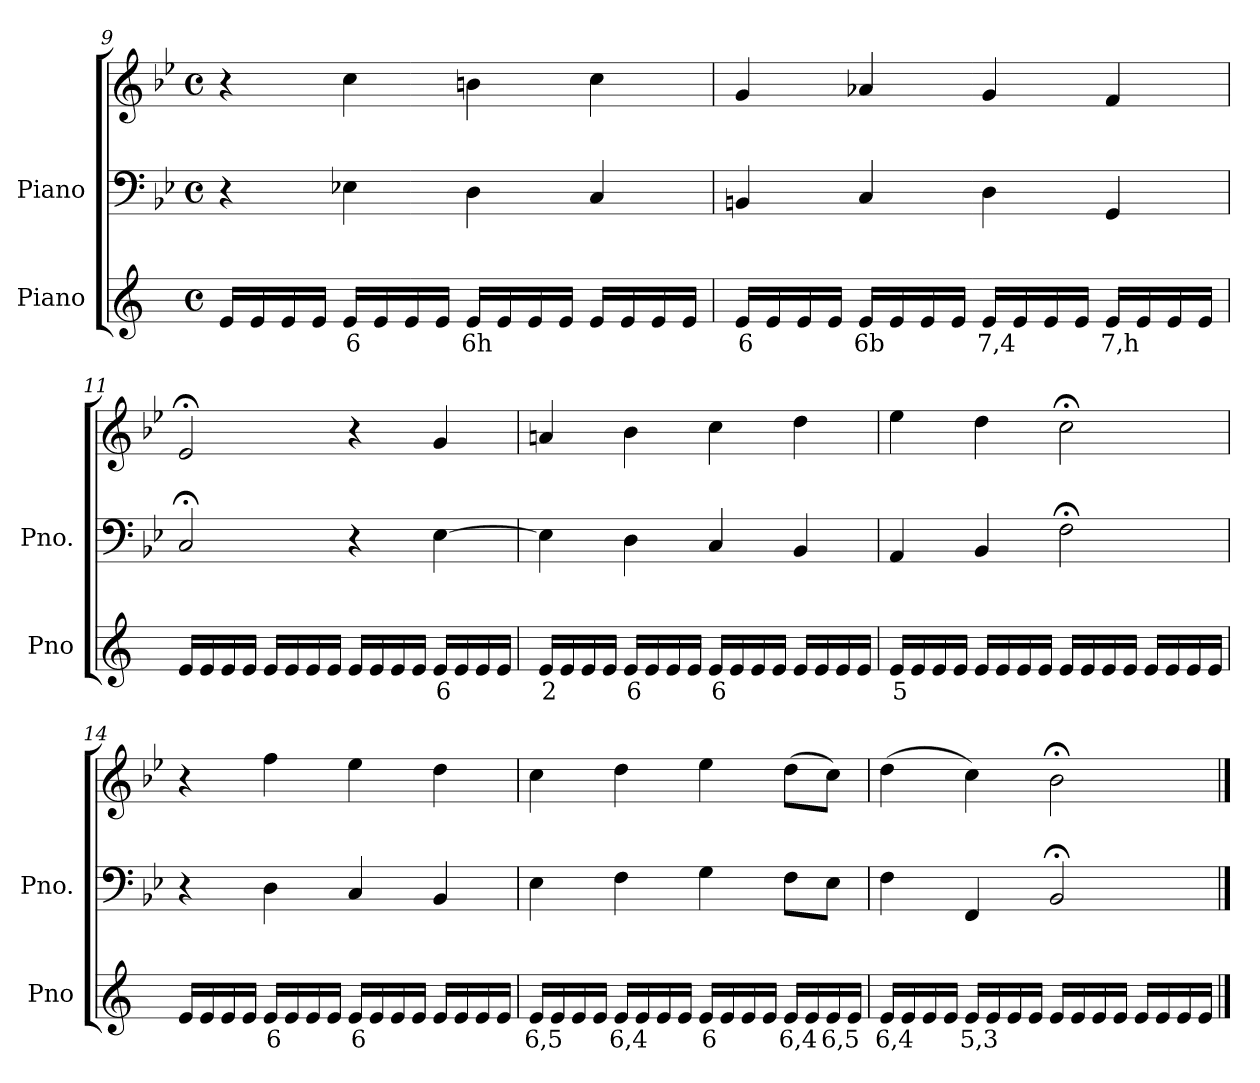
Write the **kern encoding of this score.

**kern	**text	**kern	**kern
*part2	*part2	*part1	*part1
*staff3	*staff3	*staff2	*staff1
*I"Piano	*	*I"Piano	*
*I'Pno	*	*I'Pno.	*
*clefG2	*	*clefF4	*clefG2
*k[]	*	*k[b-e-]	*k[b-e-]
*M4/4	*	*M4/4	*M4/4
*met(c)	*	*met(c)	*met(c)
=9	=9	=9	=9
16e/LL	.	4r	4r
16e/	.	.	.
16e/	.	.	.
16e/JJ	.	.	.
!	!LO:LY:b	!	!
16e/LL	6	4E-X\	4cc\
16e/	.	.	.
16e/	.	.	.
16e/JJ	.	.	.
!	!LO:LY:b	!	!
16e/LL	6h	4D\	4bn\
16e/	.	.	.
16e/	.	.	.
16e/JJ	.	.	.
16e/LL	.	4C/	4cc\
16e/	.	.	.
16e/	.	.	.
16e/JJ	.	.	.
=10	=10	=10	=10
!	!LO:LY:b	!	!
16e/LL	6	4BBn/	4g/
16e/	.	.	.
16e/	.	.	.
16e/JJ	.	.	.
!	!LO:LY:b	!	!
16e/LL	6b	4C/	4a-X/
16e/	.	.	.
16e/	.	.	.
16e/JJ	.	.	.
!	!LO:LY:b	!	!
16e/LL	7,4	4D\	4g/
16e/	.	.	.
16e/	.	.	.
16e/JJ	.	.	.
!	!LO:LY:b	!	!
16e/LL	7,h	4GG/	4f/
16e/	.	.	.
16e/	.	.	.
16e/JJ	.	.	.
=11	=11	=11	=11
16e/LL	.	2C;</	2e-;</
16e/	.	.	.
16e/	.	.	.
16e/JJ	.	.	.
16e/LL	.	.	.
16e/	.	.	.
16e/	.	.	.
16e/JJ	.	.	.
16e/LL	.	4r	4r
16e/	.	.	.
16e/	.	.	.
16e/JJ	.	.	.
!	!LO:LY:b	!	!
16e/LL	6	[4E-\	4g/
16e/	.	.	.
16e/	.	.	.
16e/JJ	.	.	.
=12	=12	=12	=12
!	!LO:LY:b	!	!
16e/LL	2	4E-\]	4an/
16e/	.	.	.
16e/	.	.	.
16e/JJ	.	.	.
!	!LO:LY:b	!	!
16e/LL	6	4D\	4b-\
16e/	.	.	.
16e/	.	.	.
16e/JJ	.	.	.
!	!LO:LY:b	!	!
16e/LL	6	4C/	4cc\
16e/	.	.	.
16e/	.	.	.
16e/JJ	.	.	.
16e/LL	.	4BB-/	4dd\
16e/	.	.	.
16e/	.	.	.
16e/JJ	.	.	.
=13	=13	=13	=13
!	!LO:LY:b	!	!
16e/LL	5	4AA/	4ee-\
16e/	.	.	.
16e/	.	.	.
16e/JJ	.	.	.
16e/LL	.	4BB-/	4dd\
16e/	.	.	.
16e/	.	.	.
16e/JJ	.	.	.
16e/LL	.	2F;<\	2cc;<\
16e/	.	.	.
16e/	.	.	.
16e/JJ	.	.	.
16e/LL	.	.	.
16e/	.	.	.
16e/	.	.	.
16e/JJ	.	.	.
=14	=14	=14	=14
16e/LL	.	4r	4r
16e/	.	.	.
16e/	.	.	.
16e/JJ	.	.	.
!	!LO:LY:b	!	!
16e/LL	6	4D\	4ff\
16e/	.	.	.
16e/	.	.	.
16e/JJ	.	.	.
!	!LO:LY:b	!	!
16e/LL	6	4C/	4ee-\
16e/	.	.	.
16e/	.	.	.
16e/JJ	.	.	.
16e/LL	.	4BB-/	4dd\
16e/	.	.	.
16e/	.	.	.
16e/JJ	.	.	.
=15	=15	=15	=15
!	!LO:LY:b	!	!
16e/LL	6,5	4E-\	4cc\
16e/	.	.	.
16e/	.	.	.
16e/JJ	.	.	.
!	!LO:LY:b	!	!
16e/LL	6,4	4F\	4dd\
16e/	.	.	.
16e/	.	.	.
16e/JJ	.	.	.
!	!LO:LY:b	!	!
16e/LL	6	4G\	4ee-\
16e/	.	.	.
16e/	.	.	.
16e/JJ	.	.	.
!	!LO:LY:b	!	!
16e/LL	6,4	8F\L	(>8dd\L
16e/	.	.	.
!	!LO:LY:b	!	!
16e/	6,5	8E-\J	8cc\J)
16e/JJ	.	.	.
=16	=16	=16	=16
!	!LO:LY:b	!	!
16e/LL	6,4	4F\	(>4dd\
16e/	.	.	.
16e/	.	.	.
16e/JJ	.	.	.
!	!LO:LY:b	!	!
16e/LL	5,3	4FF/	4cc\)
16e/	.	.	.
16e/	.	.	.
16e/JJ	.	.	.
16e/LL	.	2BB-;</	2b-;<\
16e/	.	.	.
16e/	.	.	.
16e/JJ	.	.	.
16e/LL	.	.	.
16e/	.	.	.
16e/	.	.	.
16e/JJ	.	.	.
==	==	==	==
*-	*-	*-	*-
